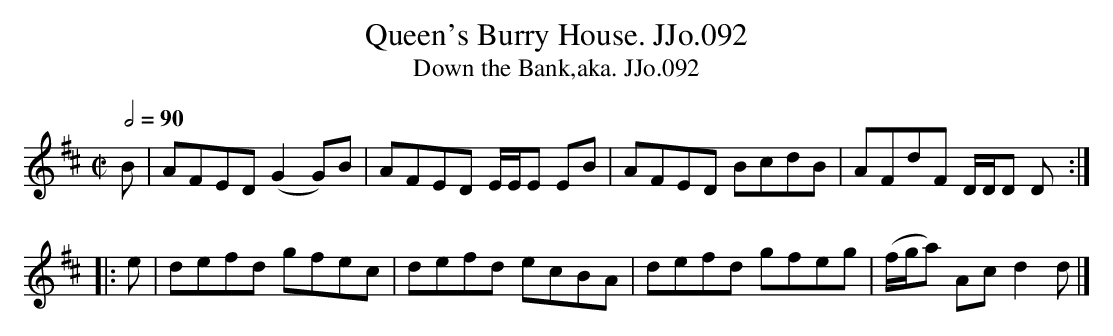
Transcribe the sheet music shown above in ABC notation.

X:1
T:Queen's Burry House. JJo.092
T:Down the Bank,aka. JJo.092
M:C|
L:1/8
Q:2/4=90
K:D
B | AFED (G2G)B | AFED E/E/E EB | AFED BcdB | AFdF D/D/D D :|
|: e | defd gfec | defd ecBA | defd gfeg | (f/g/a) Ac d2d |]
